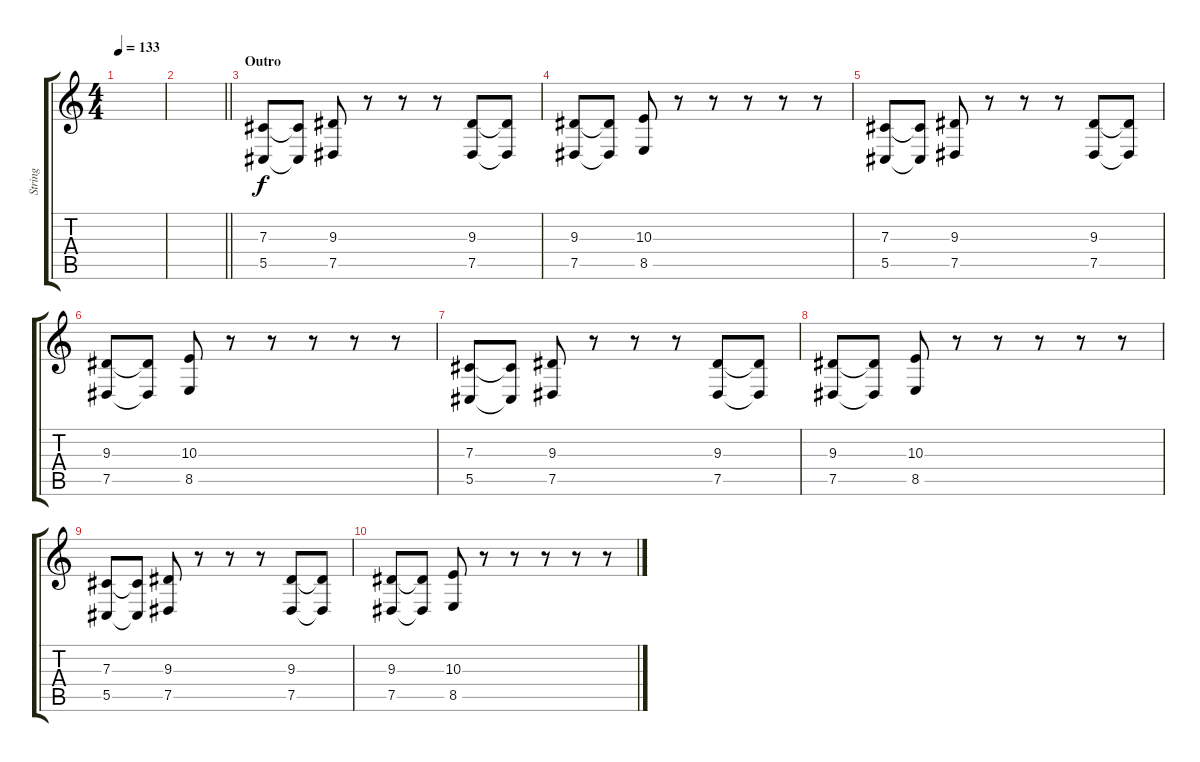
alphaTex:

\track ("String" "String") {instrument tremolostrings}
\staff {score tabs}
\tuning (Eb4 Bb3 Gb3 Db3 Ab2 Eb2) {hide}
\ts (4 4)
\tempo 133
\clef g2
\ks c
|
\barLineRight lightlight
|
\section ("" "Outro")
(7.3 5.5).8 (7.3{t} 5.5{t}).8 (9.3 7.5).8 r.8 r.8 r.8 (9.3 7.5).8 (9.3{t} 7.5{t}).8 |
(9.3 7.5).8 (9.3{t} 7.5{t}).8 (10.3 8.5).8 r.8 r.8 r.8 r.8 r.8 |
(7.3 5.5).8 (7.3{t} 5.5{t}).8 (9.3 7.5).8 r.8 r.8 r.8 (9.3 7.5).8 (9.3{t} 7.5{t}).8 |
(9.3 7.5).8 (9.3{t} 7.5{t}).8 (10.3 8.5).8 r.8 r.8 r.8 r.8 r.8 |
(7.3 5.5).8 (7.3{t} 5.5{t}).8 (9.3 7.5).8 r.8 r.8 r.8 (9.3 7.5).8 (9.3{t} 7.5{t}).8 |
(9.3 7.5).8 (9.3{t} 7.5{t}).8 (10.3 8.5).8 r.8 r.8 r.8 r.8 r.8 |
(7.3 5.5).8 (7.3{t} 5.5{t}).8 (9.3 7.5).8 r.8 r.8 r.8 (9.3 7.5).8 (9.3{t} 7.5{t}).8 |
(9.3 7.5).8 (9.3{t} 7.5{t}).8 (10.3 8.5).8 r.8 r.8 r.8 r.8 r.8
